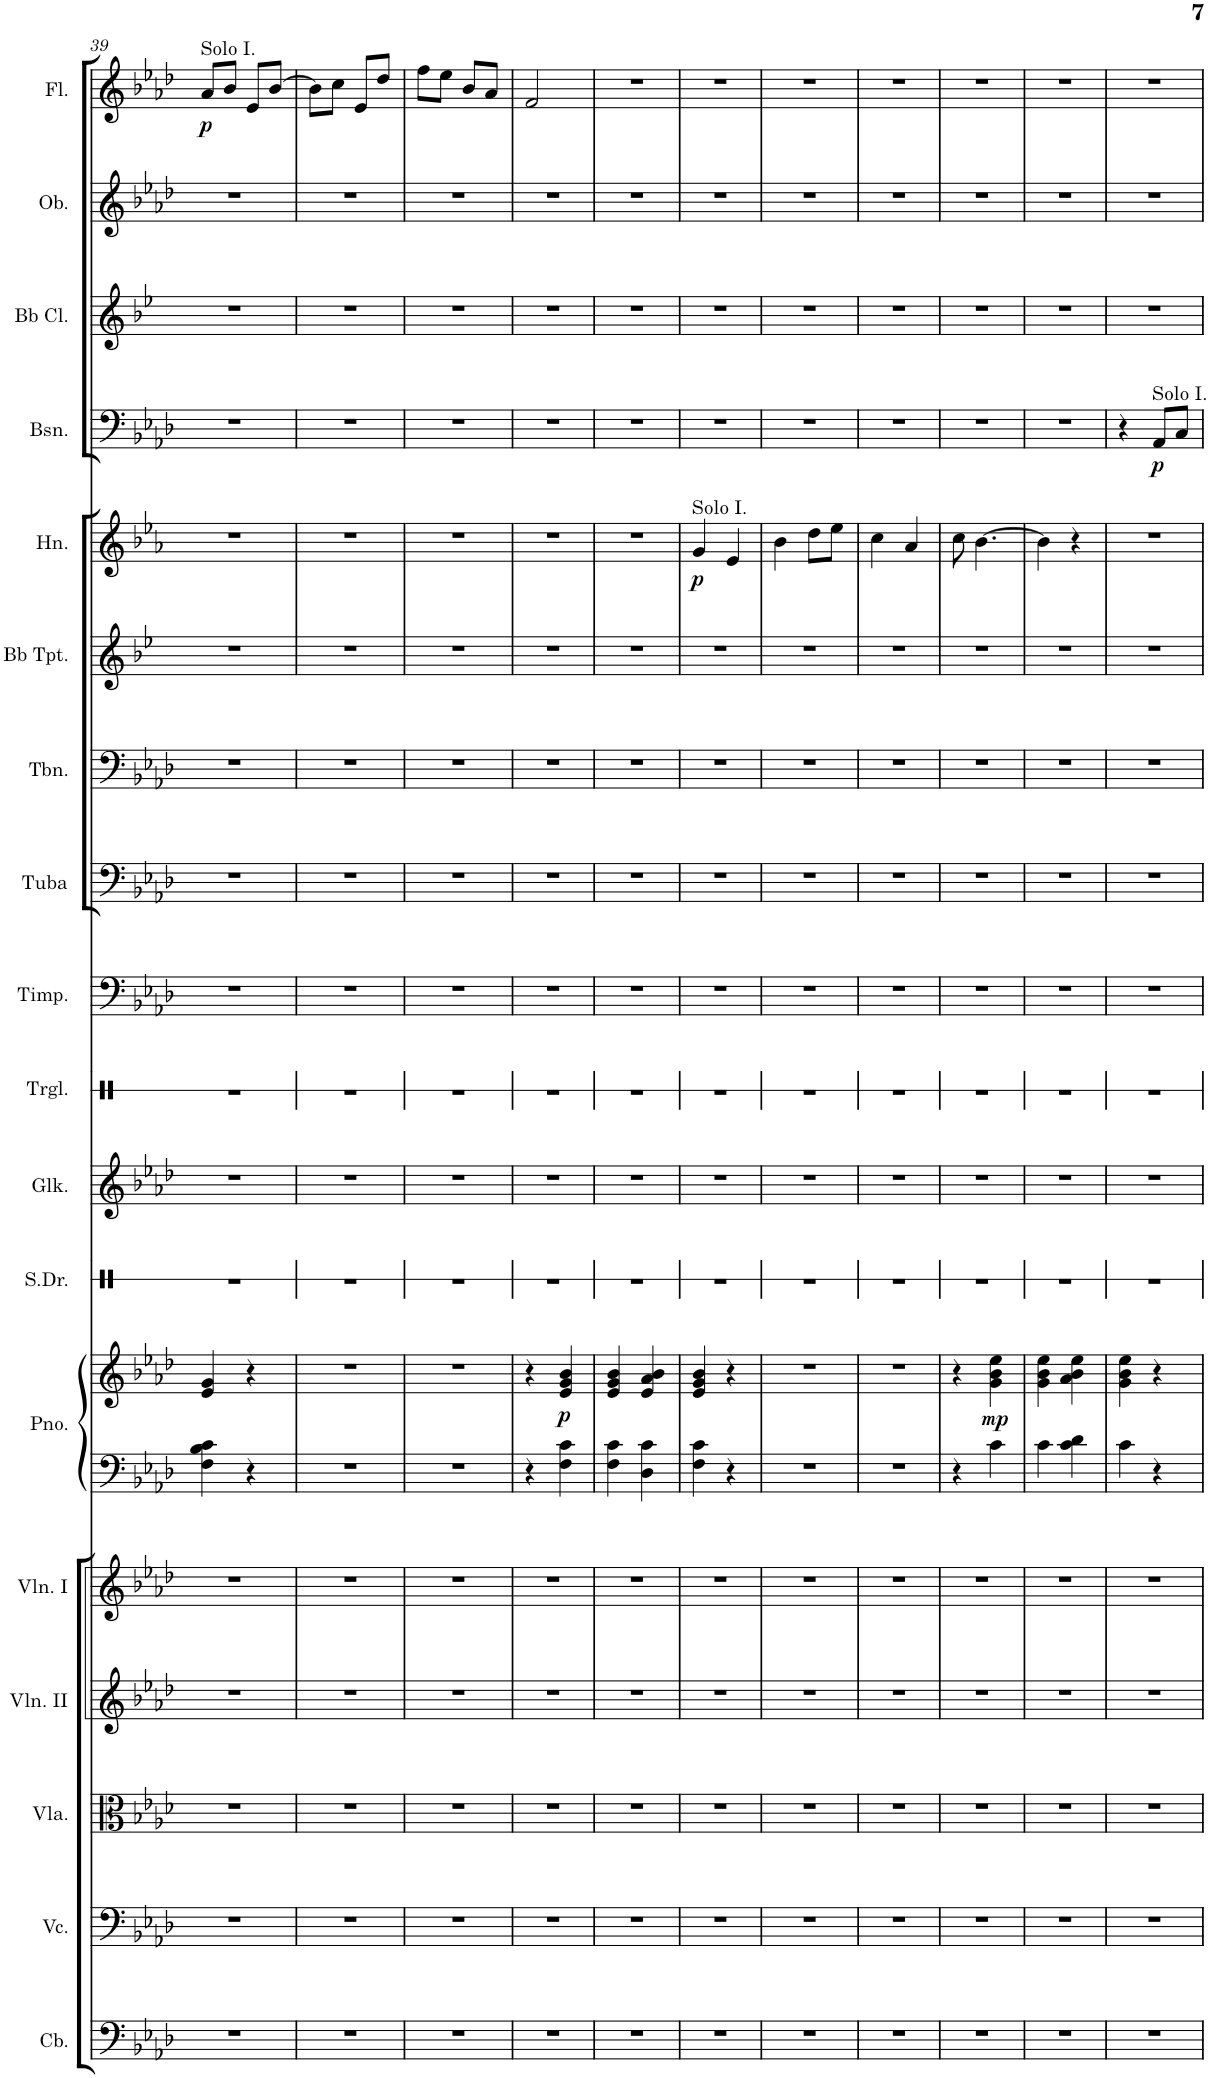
**kern	**kern	**kern	**kern	**kern	**kern	**kern	**dynam	**kern	**kern	**kern	**kern	**kern	**kern	**kern	**kern	**dynam	**kern	**dynam	**kern	**kern	**kern	**dynam
*part18	*part17	*part16	*part15	*part14	*part13	*part13	*part13	*part12	*part11	*part10	*part9	*part8	*part7	*part6	*part5	*part5	*part4	*part4	*part3	*part2	*part1	*part1
*staff19	*staff18	*staff17	*staff16	*staff15	*staff14	*staff13	*staff13/14	*staff12	*staff11	*staff10	*staff9	*staff8	*staff7	*staff6	*staff5	*staff5	*staff4	*staff4	*staff3	*staff2	*staff1	*staff1
*I"Contrabass	*I"Cello	*I"Viola	*I"Violin II	*I"Violin I	*I"Piano	*	*	*I"Snare Drum	*I"Glockenspiel	*I"Triangle	*I"Timpani	*I"Tuba	*I"Trombone	*I"Trumpet in Bb	*I"Horn in F	*	*I"Bassoon	*	*I"Clarinet in Bb	*I"Oboe	*I"Flute	*
*I'Cb.	*	*I'Vla.	*I'Vln. II	*I'Vln. I	*I'Pno.	*	*	*I'S.Dr.	*I'Glk.	*I'Trgl.	*I'Timp.	*I'Tuba	*I'Tbn.	*	*I'Hn.	*	*I'Bsn.	*	*	*I'Ob.	*I'Fl.	*
!!LO:PB:g=z
*clefF4	*clefF4	*clefC3	*clefG2	*clefG2	*clefF4	*clefG2	*	*clefX	*clefG2	*clefX	*clefF4	*clefF4	*clefF4	*clefG2	*clefG2	*	*clefF4	*	*clefG2	*clefG2	*clefG2	*
*Trd7c12	*	*	*	*	*	*	*	*	*Trd-14c-24	*	*	*	*	*Trd1c2	*Trd4c7	*	*	*	*Trd1c2	*	*	*
*k[b-e-a-d-]	*k[b-e-a-d-]	*k[b-e-a-d-]	*k[b-e-a-d-]	*k[b-e-a-d-]	*k[b-e-a-d-]	*k[b-e-a-d-]	*	*k[b-e-a-d-]	*k[b-e-a-d-]	*k[b-e-a-d-]	*k[b-e-a-d-]	*k[b-e-a-d-]	*k[b-e-a-d-]	*k[b-e-]	*k[b-e-a-]	*	*k[b-e-a-d-]	*	*k[b-e-]	*k[b-e-a-d-]	*k[b-e-a-d-]	*
*A-:	*A-:	*A-:	*A-:	*A-:	*A-:	*A-:	*	*A-:	*A-:	*A-:	*A-:	*A-:	*A-:	*B-:	*E-:	*	*A-:	*	*B-:	*A-:	*A-:	*
*M2/4	*M2/4	*M2/4	*M2/4	*M2/4	*M2/4	*M2/4	*	*M2/4	*M2/4	*M2/4	*M2/4	*M2/4	*M2/4	*M2/4	*M2/4	*	*M2/4	*	*M2/4	*M2/4	*M2/4	*
=39	=39	=39	=39	=39	=39	=39	=39	=39	=39	=39	=39	=39	=39	=39	=39	=39	=39	=39	=39	=39	=39	=39
!	!	!	!	!	!	!	!	!	!	!	!	!	!	!	!	!	!	!	!	!	!LO:TX:a:t=Solo I.	!
!	!	!	!	!	!	!	!	!	!	!	!	!	!	!	!	!	!	!	!	!	!	!LO:DY:b
2r	2r	2r	2r	2r	4F\ 4B-\ 4c\	4e-/ 4g/	.	2r	2r	2r	2r	2r	2r	2r	2r	.	2r	.	2r	2r	8a-/L	p
.	.	.	.	.	.	.	.	.	.	.	.	.	.	.	.	.	.	.	.	.	8b-/J	.
.	.	.	.	.	4r	4r	.	.	.	.	.	.	.	.	.	.	.	.	.	.	8e-/L	.
.	.	.	.	.	.	.	.	.	.	.	.	.	.	.	.	.	.	.	.	.	[8b-/J	.
=40	=40	=40	=40	=40	=40	=40	=40	=40	=40	=40	=40	=40	=40	=40	=40	=40	=40	=40	=40	=40	=40	=40
2r	2r	2r	2r	2r	2r	2r	.	2r	2r	2r	2r	2r	2r	2r	2r	.	2r	.	2r	2r	8b-\L]	.
.	.	.	.	.	.	.	.	.	.	.	.	.	.	.	.	.	.	.	.	.	8cc\J	.
.	.	.	.	.	.	.	.	.	.	.	.	.	.	.	.	.	.	.	.	.	8e-/L	.
.	.	.	.	.	.	.	.	.	.	.	.	.	.	.	.	.	.	.	.	.	8dd-/J	.
=41	=41	=41	=41	=41	=41	=41	=41	=41	=41	=41	=41	=41	=41	=41	=41	=41	=41	=41	=41	=41	=41	=41
2r	2r	2r	2r	2r	2r	2r	.	2r	2r	2r	2r	2r	2r	2r	2r	.	2r	.	2r	2r	8ff\L	.
.	.	.	.	.	.	.	.	.	.	.	.	.	.	.	.	.	.	.	.	.	8ee-\J	.
.	.	.	.	.	.	.	.	.	.	.	.	.	.	.	.	.	.	.	.	.	8b-/L	.
.	.	.	.	.	.	.	.	.	.	.	.	.	.	.	.	.	.	.	.	.	8a-/J	.
=42	=42	=42	=42	=42	=42	=42	=42	=42	=42	=42	=42	=42	=42	=42	=42	=42	=42	=42	=42	=42	=42	=42
2r	2r	2r	2r	2r	4r	4r	.	2r	2r	2r	2r	2r	2r	2r	2r	.	2r	.	2r	2r	2f/	.
!	!	!	!	!	!	!	!LO:DY:a=2	!	!	!	!	!	!	!	!	!	!	!	!	!	!	!
.	.	.	.	.	4F\ 4c\	4e-/ 4g/ 4b-/	p	.	.	.	.	.	.	.	.	.	.	.	.	.	.	.
=43	=43	=43	=43	=43	=43	=43	=43	=43	=43	=43	=43	=43	=43	=43	=43	=43	=43	=43	=43	=43	=43	=43
2r	2r	2r	2r	2r	4F\ 4c\	4e-/ 4g/ 4b-/	.	2r	2r	2r	2r	2r	2r	2r	2r	.	2r	.	2r	2r	2r	.
.	.	.	.	.	4D-\ 4c\	4e-/ 4a-/ 4b-/	.	.	.	.	.	.	.	.	.	.	.	.	.	.	.	.
=44	=44	=44	=44	=44	=44	=44	=44	=44	=44	=44	=44	=44	=44	=44	=44	=44	=44	=44	=44	=44	=44	=44
!	!	!	!	!	!	!	!	!	!	!	!	!	!	!	!LO:TX:a:t=Solo I.	!	!	!	!	!	!	!
!	!	!	!	!	!	!	!	!	!	!	!	!	!	!	!	!LO:DY:b	!	!	!	!	!	!
2r	2r	2r	2r	2r	4F\ 4c\	4e-/ 4g/ 4b-/	.	2r	2r	2r	2r	2r	2r	2r	4g/	p	2r	.	2r	2r	2r	.
.	.	.	.	.	4r	4r	.	.	.	.	.	.	.	.	4e-/	.	.	.	.	.	.	.
=45	=45	=45	=45	=45	=45	=45	=45	=45	=45	=45	=45	=45	=45	=45	=45	=45	=45	=45	=45	=45	=45	=45
2r	2r	2r	2r	2r	2r	2r	.	2r	2r	2r	2r	2r	2r	2r	4b-\	.	2r	.	2r	2r	2r	.
.	.	.	.	.	.	.	.	.	.	.	.	.	.	.	8dd\L	.	.	.	.	.	.	.
.	.	.	.	.	.	.	.	.	.	.	.	.	.	.	8ee-\J	.	.	.	.	.	.	.
=46	=46	=46	=46	=46	=46	=46	=46	=46	=46	=46	=46	=46	=46	=46	=46	=46	=46	=46	=46	=46	=46	=46
2r	2r	2r	2r	2r	2r	2r	.	2r	2r	2r	2r	2r	2r	2r	4cc\	.	2r	.	2r	2r	2r	.
.	.	.	.	.	.	.	.	.	.	.	.	.	.	.	4a-/	.	.	.	.	.	.	.
=47	=47	=47	=47	=47	=47	=47	=47	=47	=47	=47	=47	=47	=47	=47	=47	=47	=47	=47	=47	=47	=47	=47
2r	2r	2r	2r	2r	4r	4r	.	2r	2r	2r	2r	2r	2r	2r	8cc\	.	2r	.	2r	2r	2r	.
.	.	.	.	.	.	.	.	.	.	.	.	.	.	.	[4.b-\	.	.	.	.	.	.	.
!	!	!	!	!	!	!	!LO:DY:a=2	!	!	!	!	!	!	!	!	!	!	!	!	!	!	!
.	.	.	.	.	4c\	4g\ 4b-\ 4ee-\	mp	.	.	.	.	.	.	.	.	.	.	.	.	.	.	.
=48	=48	=48	=48	=48	=48	=48	=48	=48	=48	=48	=48	=48	=48	=48	=48	=48	=48	=48	=48	=48	=48	=48
2r	2r	2r	2r	2r	4c\	4g\ 4b-\ 4ee-\	.	2r	2r	2r	2r	2r	2r	2r	4b-\]	.	2r	.	2r	2r	2r	.
.	.	.	.	.	4c\ 4d-\	4a-\ 4b-\ 4ee-\	.	.	.	.	.	.	.	.	4r	.	.	.	.	.	.	.
=49	=49	=49	=49	=49	=49	=49	=49	=49	=49	=49	=49	=49	=49	=49	=49	=49	=49	=49	=49	=49	=49	=49
2r	2r	2r	2r	2r	4c\	4g\ 4b-\ 4ee-\	.	2r	2r	2r	2r	2r	2r	2r	2r	.	4r	.	2r	2r	2r	.
!	!	!	!	!	!	!	!	!	!	!	!	!	!	!	!	!	!LO:TX:a:t=Solo I.	!	!	!	!	!
!	!	!	!	!	!	!	!	!	!	!	!	!	!	!	!	!	!	!LO:DY:b	!	!	!	!
.	.	.	.	.	4r	4r	.	.	.	.	.	.	.	.	.	.	8AA-/L	p	.	.	.	.
.	.	.	.	.	.	.	.	.	.	.	.	.	.	.	.	.	8C/J	.	.	.	.	.
=	=	=	=	=	=	=	=	=	=	=	=	=	=	=	=	=	=	=	=	=	=	=
*-	*-	*-	*-	*-	*-	*-	*-	*-	*-	*-	*-	*-	*-	*-	*-	*-	*-	*-	*-	*-	*-	*-
